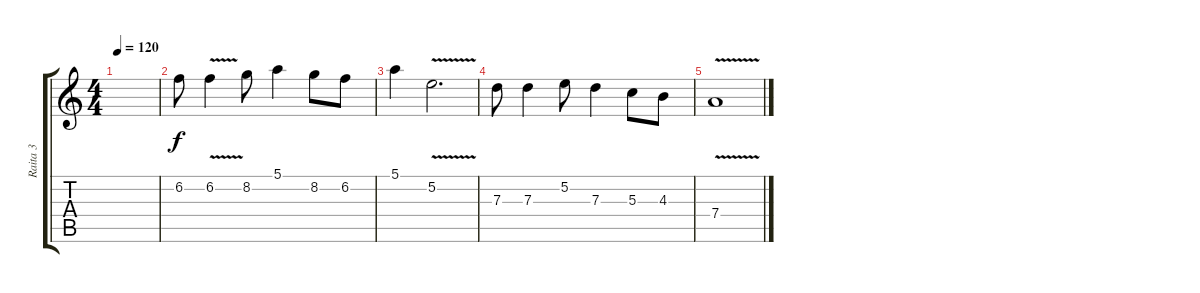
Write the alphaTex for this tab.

\track ("Raita 3" "Raita 3") {instrument acousticguitarnylon}
\staff {score tabs}
\tuning (E4 B3 G3 D3 A2 E2) {hide}
\ts (4 4)
\tempo 120
\clef g2
\ks c
|
6.2.8 6.2{v}.4 8.2.8 5.1.4 8.2.8 6.2.8 |
5.1.4 5.2{v}.2{d} |
7.3.8 7.3.4 5.2.8 7.3.4 5.3.8 4.3.8 |
7.4{v}.1
